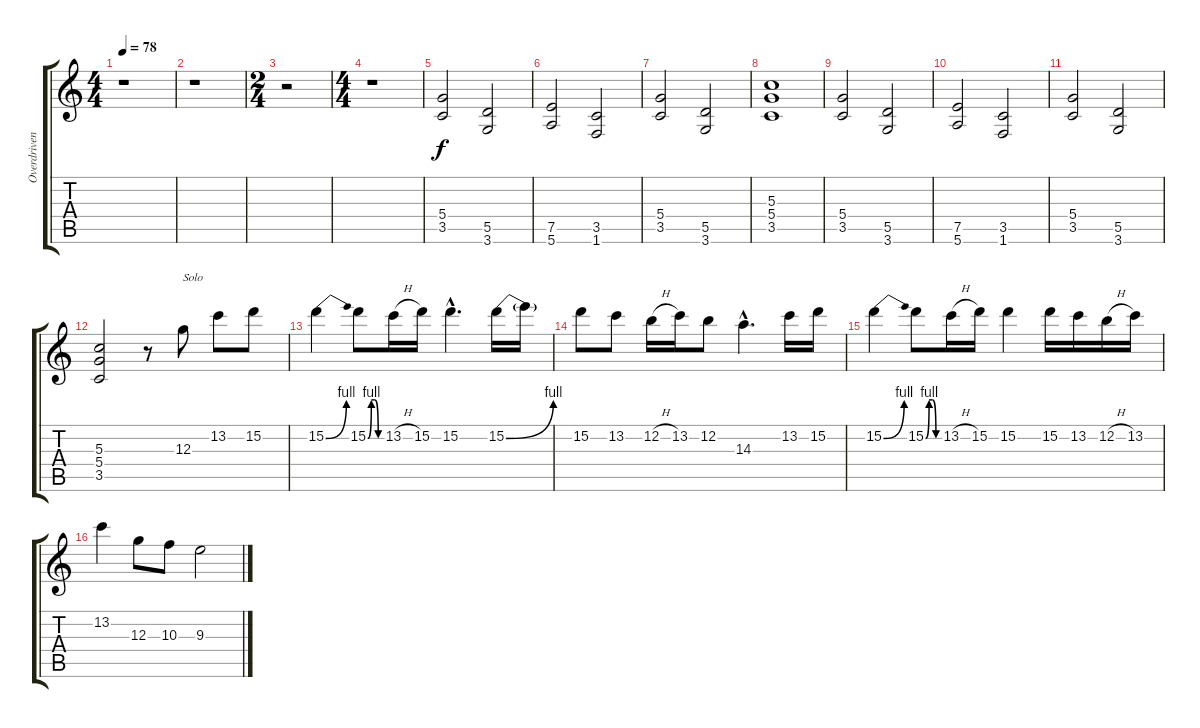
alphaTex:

\track ("Overdriven Guitar Solo" "Overdriven") {instrument overdrivenguitar}
\staff {score tabs}
\tuning (E4 B3 G3 D3 A2 E2) {hide}
\ts (4 4)
\tempo 78
\clef g2
\ks c
r.1{dy f} |
r.1 |
\ts (2 4)
r.2 |
\ts (4 4)
r.1 |
(5.4 3.5).2{volume 9} (5.5 3.6).2 |
(7.5 5.6).2 (3.5 1.6).2 |
(5.4 3.5).2 (5.5 3.6).2 |
(5.3 5.4 3.5).1 |
(5.4 3.5).2 (5.5 3.6).2 |
(7.5 5.6).2 (3.5 1.6).2 |
(5.4 3.5).2 (5.5 3.6).2 |
(5.3 5.4 3.5).2 r.8 12.3.8{txt "Solo" volume 16} 13.2.8 15.2.8 |
15.2{be (bend 0 0 60 4)}.4 15.2{be (custom 0 0 15 4 30 4 45 0 60 0)}.8 13.2{h}.16 15.2.16 15.2{hac}.4{d} 15.2{be (bend 0 0 60 4)}.16 15.2{t}.16 |
15.2.8 13.2.8 12.2{h}.16 13.2.16 12.2.8 14.3{hac}.4{d} 13.2.16 15.2.16 |
15.2{be (bend 0 0 60 4)}.4 15.2{be (custom 0 0 15 4 30 4 45 0 60 0)}.8 13.2{h}.16 15.2.16 15.2.4 15.2.16 13.2.16 12.2{h}.16 13.2.16 |
13.2.4 12.3.8 10.3.8 9.3.2
